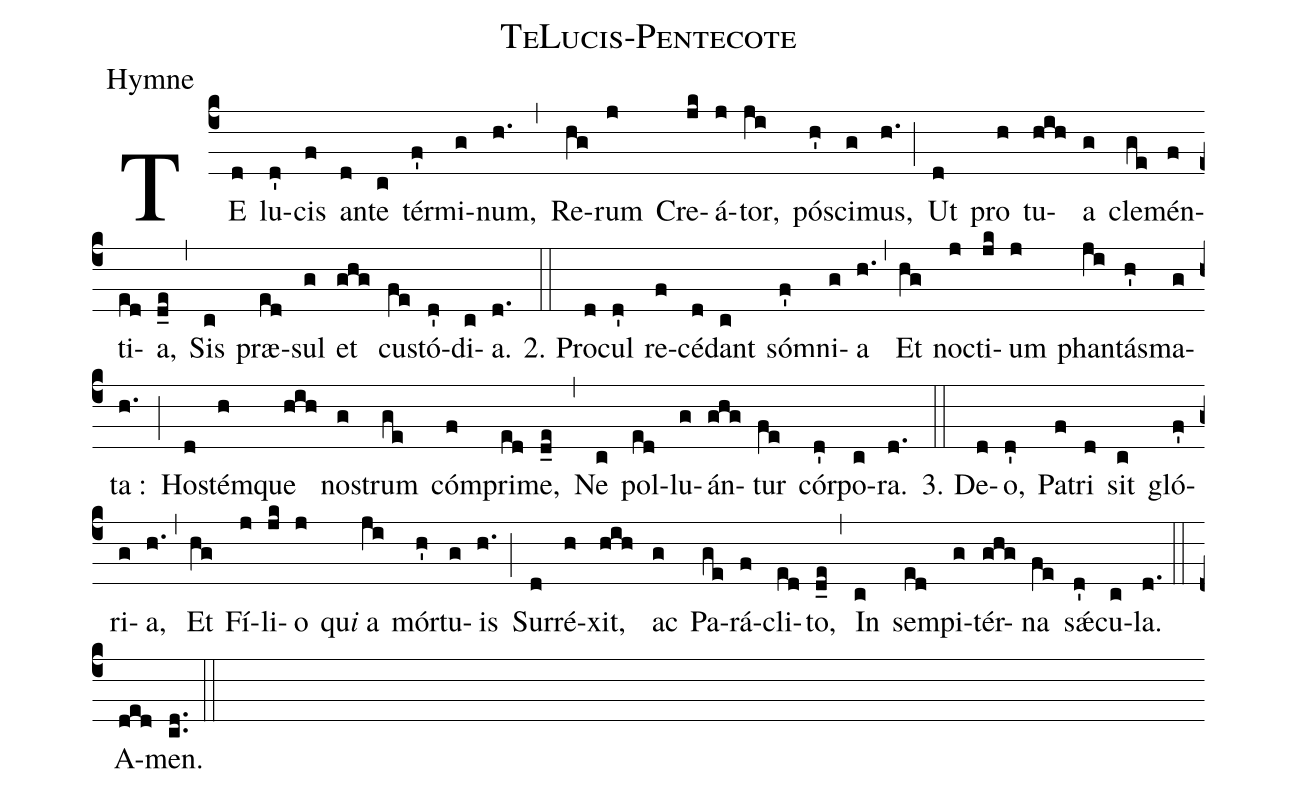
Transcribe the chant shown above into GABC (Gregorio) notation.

name:TeLucis-Pentecote;
office-part:Hymne;
%%
(c4) TE(d) lu(d')cis(f) an(d)te(c) tér(f')mi(g)num,(h.) (,)
Re(hg)rum(j) Cre(jk)á(j)tor,(ji) pó(h')sci(g)mus,(h.) (;)
Ut(d) pro(h) tu(hih)a(g) cle(ge)mén(f)ti(ed)a,(d_e) (,)
Sis(c) præ(ed)sul(g) et(ghg) cu(fe)stó(d')di(c)a.(d.) (::)

2. Pr{o}(d)cul(d') re(f)cé(d)dant(c) só(f')mni(g)a(h.) (,)
Et(hg) no(j)cti(jk)um(j) phan(ji)tás(h')ma(g)ta :(h.) (;)
Ho(d)stém(h)que(hih) no(g)strum(ge) cóm(f)pri(ed)me,(d_e) (,)
Ne(c) pol(ed)lu(g)án(ghg)tur(fe) cór(d')po(c)ra.(d.) (::)

3. D{e}(d)o,(d') Pa(f)tri(d) sit(c) gló(f')ri(g)a,(h.) (,)
Et(hg) Fí(j)li(jk)o(j) qu<i>i</i> {a}(ji) mór(h')tu(g)is(h.) (;)
Sur(d)ré(h)xit,(hih) ac(g) Pa(ge)rá(f)cli(ed)to,(d_e) (,)
In(c) sem(ed)pi(g)tér(ghg)na(fe) s<sp>'ae</sp>(d')cu(c)la.(d.) (::)

A(ded)men.(cd..) (::)
